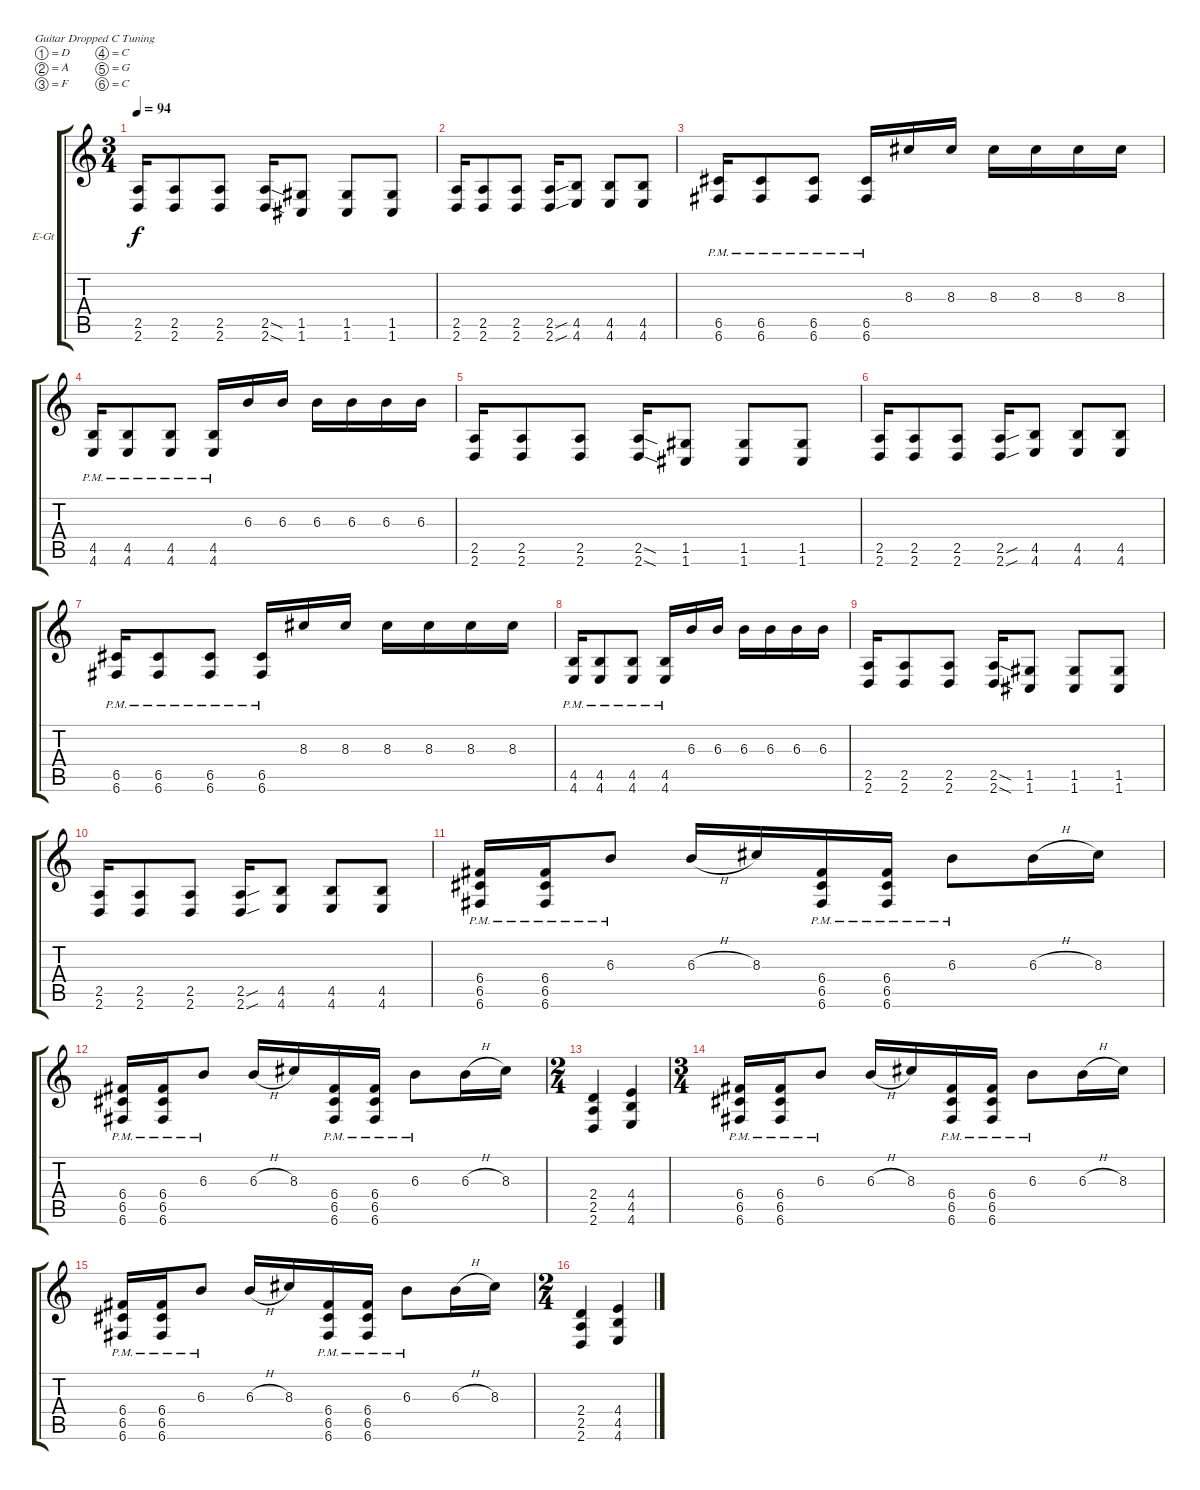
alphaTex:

\bracketExtendMode groupsimilarinstruments
\firstSystemTrackNameOrientation horizontal
\otherSystemsTrackNameOrientation horizontal
\track ("Michael Padget" "E-Gt") {instrument distortionguitar}
\staff {score tabs}
\tuning (D4 A3 F3 C3 G2 C2)
\ts (3 4)
\tempo 94
\clef g2
\ks c
(2.5 2.6).16{dy f} (2.5 2.6).8 (2.5 2.6).8 (2.5{sod} 2.6{sod}).16 (1.5 1.6).8 (1.5 1.6).8 (1.5 1.6).8 |
(2.5 2.6).16 (2.5 2.6).8 (2.5 2.6).8 (2.5{sou} 2.6{sou}).16 (4.5 4.6).8 (4.5 4.6).8 (4.5 4.6).8 |
(6.5{pm} 6.6{pm}).16 (6.5{pm} 6.6{pm}).8 (6.5{pm} 6.6{pm}).8 (6.5{pm} 6.6{pm}).16 8.3.16 8.3.16 8.3.16 8.3.16 8.3.16 8.3.16 |
(4.5{pm} 4.6{pm}).16 (4.5{pm} 4.6{pm}).8 (4.5{pm} 4.6{pm}).8 (4.5{pm} 4.6{pm}).16 6.3.16 6.3.16 6.3.16 6.3.16 6.3.16 6.3.16 |
(2.5 2.6).16 (2.5 2.6).8 (2.5 2.6).8 (2.5{sod} 2.6{sod}).16 (1.5 1.6).8 (1.5 1.6).8 (1.5 1.6).8 |
(2.5 2.6).16 (2.5 2.6).8 (2.5 2.6).8 (2.5{sou} 2.6{sou}).16 (4.5 4.6).8 (4.5 4.6).8 (4.5 4.6).8 |
(6.5{pm} 6.6{pm}).16 (6.5{pm} 6.6{pm}).8 (6.5{pm} 6.6{pm}).8 (6.5{pm} 6.6{pm}).16 8.3.16 8.3.16 8.3.16 8.3.16 8.3.16 8.3.16 |
(4.5{pm} 4.6{pm}).16 (4.5{pm} 4.6{pm}).8 (4.5{pm} 4.6{pm}).8 (4.5{pm} 4.6{pm}).16 6.3.16 6.3.16 6.3.16 6.3.16 6.3.16 6.3.16 |
(2.5 2.6).16 (2.5 2.6).8 (2.5 2.6).8 (2.5{sod} 2.6{sod}).16 (1.5 1.6).8 (1.5 1.6).8 (1.5 1.6).8 |
(2.5 2.6).16 (2.5 2.6).8 (2.5 2.6).8 (2.5{sou} 2.6{sou}).16 (4.5 4.6).8 (4.5 4.6).8 (4.5 4.6).8 |
(6.4{pm} 6.5{pm} 6.6{pm}).16 (6.4{pm} 6.5{pm} 6.6{pm}).16 6.3{pm}.8 6.3{h}.16 8.3.16 (6.4{pm} 6.5{pm} 6.6{pm}).16 (6.4{pm} 6.5{pm} 6.6{pm}).16 6.3{pm}.8 6.3{h}.16 8.3.16 |
(6.4{pm} 6.5{pm} 6.6{pm}).16 (6.4{pm} 6.5{pm} 6.6{pm}).16 6.3{pm}.8 6.3{h}.16 8.3.16 (6.4{pm} 6.5{pm} 6.6{pm}).16 (6.4{pm} 6.5{pm} 6.6{pm}).16 6.3{pm}.8 6.3{h}.16 8.3.16 |
\ts (2 4)
(2.4 2.5 2.6).4 (4.4 4.5 4.6).4 |
\ts (3 4)
(6.4{pm} 6.5{pm} 6.6{pm}).16 (6.4{pm} 6.5{pm} 6.6{pm}).16 6.3{pm}.8 6.3{h}.16 8.3.16 (6.4{pm} 6.5{pm} 6.6{pm}).16 (6.4{pm} 6.5{pm} 6.6{pm}).16 6.3{pm}.8 6.3{h}.16 8.3.16 |
(6.4{pm} 6.5{pm} 6.6{pm}).16 (6.4{pm} 6.5{pm} 6.6{pm}).16 6.3{pm}.8 6.3{h}.16 8.3.16 (6.4{pm} 6.5{pm} 6.6{pm}).16 (6.4{pm} 6.5{pm} 6.6{pm}).16 6.3{pm}.8 6.3{h}.16 8.3.16 |
\ts (2 4)
(2.4 2.5 2.6).4 (4.4 4.5 4.6).4
